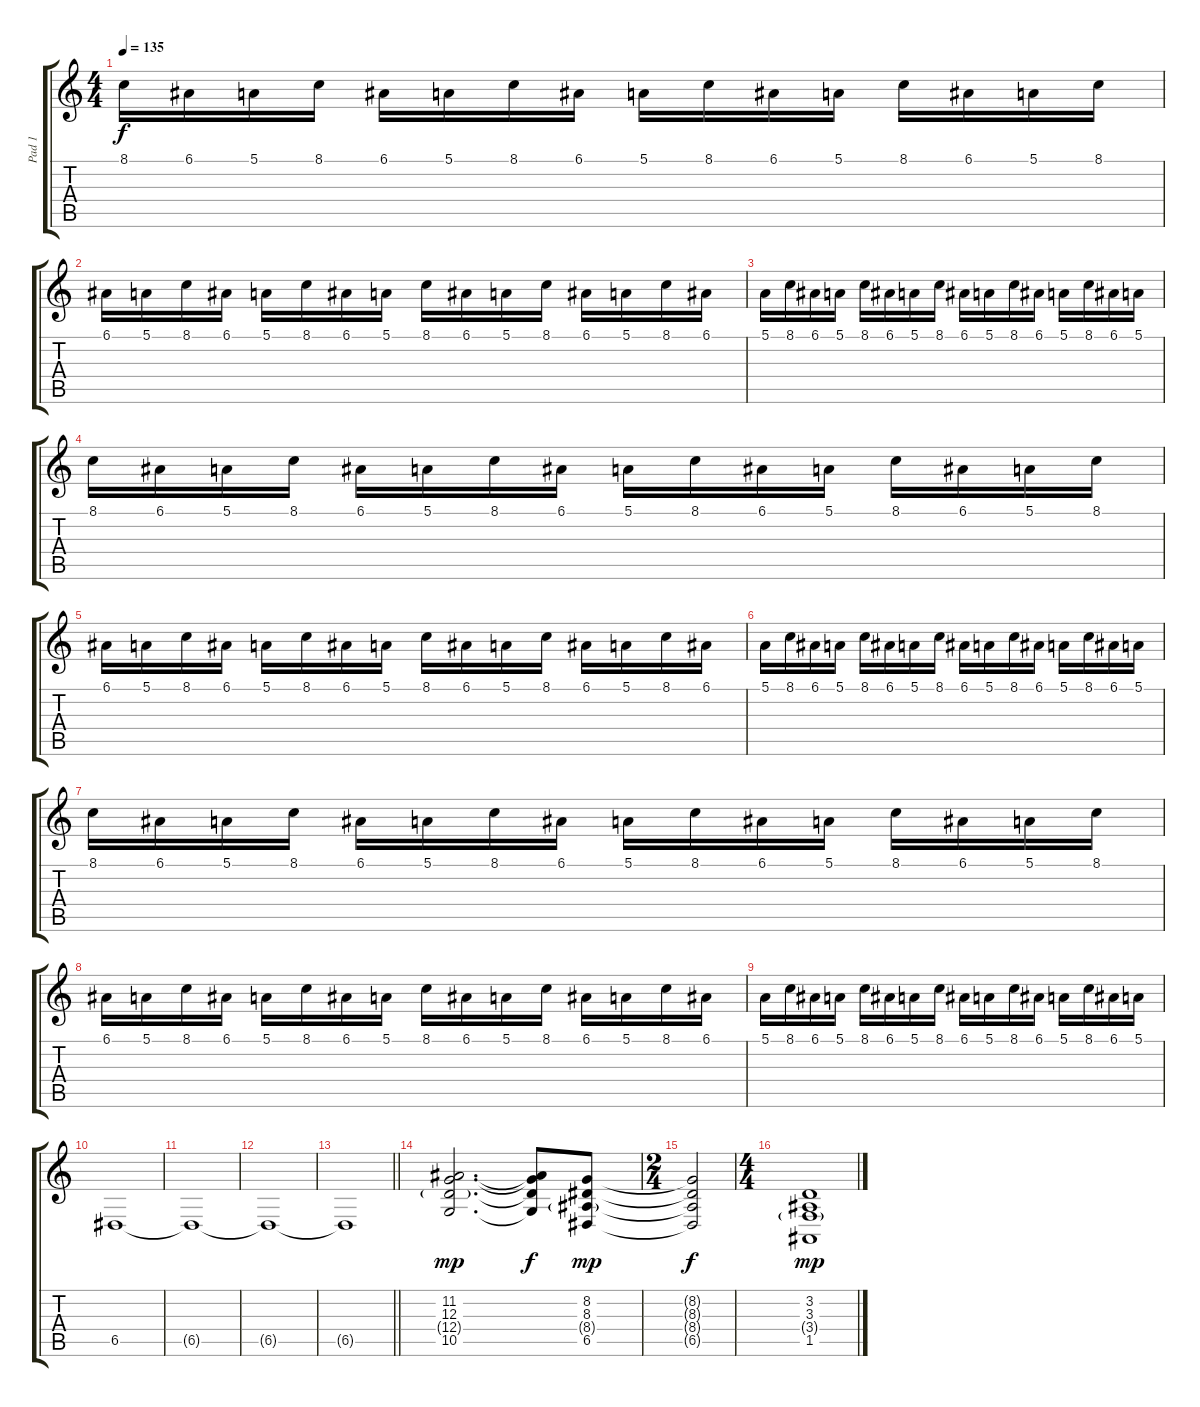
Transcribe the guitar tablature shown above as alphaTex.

\track ("Pad 1" "Pad 1") {instrument pad2warm}
\staff {score tabs}
\tuning (E4 B3 G3 D3 A2 E2) {hide}
\ts (4 4)
\tempo 135
\clef g2
\ks c
8.1.16{dy f} 6.1.16 5.1.16 8.1.16 6.1.16 5.1.16 8.1.16 6.1.16 5.1.16 8.1.16 6.1.16 5.1.16 8.1.16 6.1.16 5.1.16 8.1.16 |
6.1.16 5.1.16 8.1.16 6.1.16 5.1.16 8.1.16 6.1.16 5.1.16 8.1.16 6.1.16 5.1.16 8.1.16 6.1.16 5.1.16 8.1.16 6.1.16 |
5.1.16 8.1.16 6.1.16 5.1.16 8.1.16 6.1.16 5.1.16 8.1.16 6.1.16 5.1.16 8.1.16 6.1.16 5.1.16 8.1.16 6.1.16 5.1.16 |
8.1.16 6.1.16 5.1.16 8.1.16 6.1.16 5.1.16 8.1.16 6.1.16 5.1.16 8.1.16 6.1.16 5.1.16 8.1.16 6.1.16 5.1.16 8.1.16 |
6.1.16 5.1.16 8.1.16 6.1.16 5.1.16 8.1.16 6.1.16 5.1.16 8.1.16 6.1.16 5.1.16 8.1.16 6.1.16 5.1.16 8.1.16 6.1.16 |
5.1.16 8.1.16 6.1.16 5.1.16 8.1.16 6.1.16 5.1.16 8.1.16 6.1.16 5.1.16 8.1.16 6.1.16 5.1.16 8.1.16 6.1.16 5.1.16 |
8.1.16 6.1.16 5.1.16 8.1.16 6.1.16 5.1.16 8.1.16 6.1.16 5.1.16 8.1.16 6.1.16 5.1.16 8.1.16 6.1.16 5.1.16 8.1.16 |
6.1.16 5.1.16 8.1.16 6.1.16 5.1.16 8.1.16 6.1.16 5.1.16 8.1.16 6.1.16 5.1.16 8.1.16 6.1.16 5.1.16 8.1.16 6.1.16 |
5.1.16 8.1.16 6.1.16 5.1.16 8.1.16 6.1.16 5.1.16 8.1.16 6.1.16 5.1.16 8.1.16 6.1.16 5.1.16 8.1.16 6.1.16 5.1.16 |
6.5.1 |
6.5{t}.1 |
6.5{t}.1 |
\barLineRight lightlight
6.5{t}.1 |
\section ("" "")
(11.2 12.3 12.4{g} 10.5).2{d dy mp volume 10} (11.2{t} 12.3{t} 12.4{t} 10.5{t}).8{dy f} (8.2 8.3 8.4{g} 6.5).8{dy mp} |
\ts (2 4)
(8.2{t} 8.3{t} 8.4{t} 6.5{t}).2{dy f} |
\ts (4 4)
(3.2 3.3 3.4{g} 1.5).1{dy mp}
